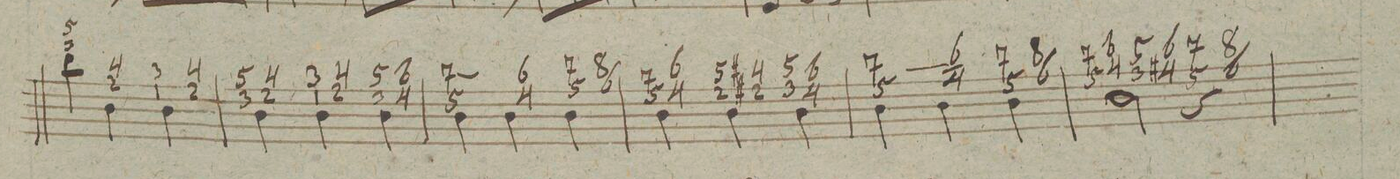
**kern	**fba	**dynam
*I"Organo	*	*
*clefF4	*	*
*k[f#]	*	*
*M3/4	*	*
4d\	5 3	.
4D\	4 2	.
4D\	3 1	.
.	4 2	.
=112	=112	=112
4D\	5 3	.
.	4 2	.
4D\	3 1	.
.	4 2	.
4D\	5 3	.
.	6 4	.
=113	=113	=113
4D\	7 5	.
4D\	6 4	.
4D\	7 5	.
.	8 6	.
=114	=114	=114
4D\	7 5	.
.	6 4	.
4D\	5 2	.
.	#4 #2	.
4D\	5 3	.
.	6 4	.
=115	=115	=115
4D\	7_ 5	.
4D\	6 4	.
4D\	7 5	.
.	8 6	.
=116	=116	=116
2D\	7 5	.
.	6 4	.
.	5 3	.
.	6 #4	.
4r	7 5	.
.	8 6	.
=117	=117	=117
*-	*-	*-
